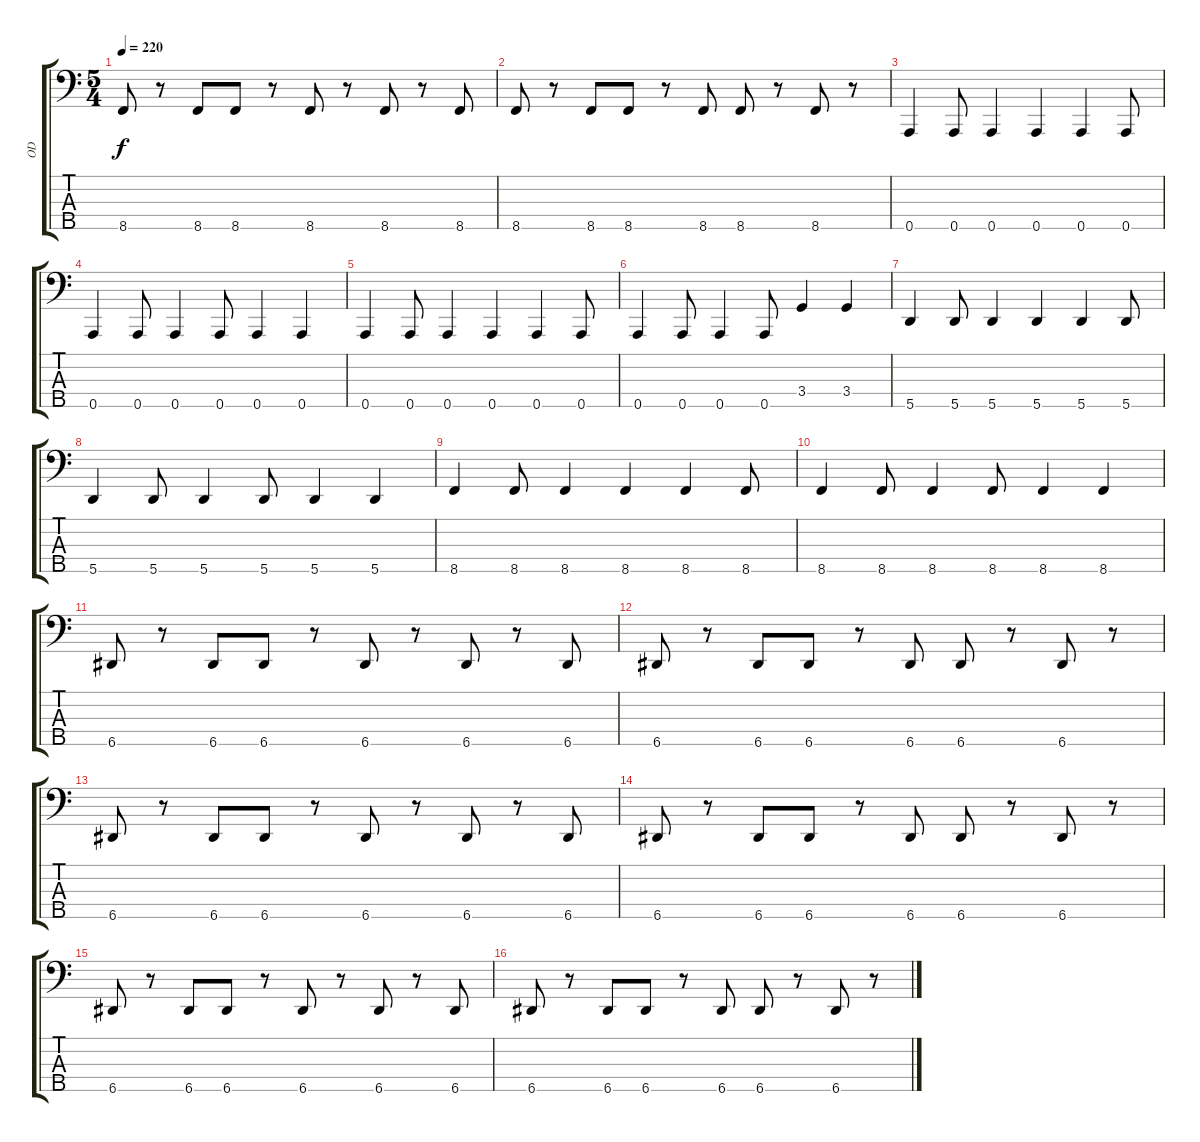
\track ("OD" "OD") {instrument overdrivenguitar bank 255}
\staff {score tabs}
\tuning (G2 D2 A1 E1 A0) {hide}
\ts (5 4)
\tempo 220
\clef f4
\ks c
8.5.8{dy f} r.8 8.5.8 8.5.8 r.8 8.5.8 r.8 8.5.8 r.8 8.5.8 |
8.5.8 r.8 8.5.8 8.5.8 r.8 8.5.8 8.5.8 r.8 8.5.8 r.8 |
0.5.4 0.5.8 0.5.4 0.5.4 0.5.4 0.5.8 |
0.5.4 0.5.8 0.5.4 0.5.8 0.5.4 0.5.4 |
0.5.4 0.5.8 0.5.4 0.5.4 0.5.4 0.5.8 |
0.5.4 0.5.8 0.5.4 0.5.8 3.4.4 3.4.4 |
5.5.4 5.5.8 5.5.4 5.5.4 5.5.4 5.5.8 |
5.5.4 5.5.8 5.5.4 5.5.8 5.5.4 5.5.4 |
8.5.4 8.5.8 8.5.4 8.5.4 8.5.4 8.5.8 |
8.5.4 8.5.8 8.5.4 8.5.8 8.5.4 8.5.4 |
6.5.8 r.8 6.5.8 6.5.8 r.8 6.5.8 r.8 6.5.8 r.8 6.5.8 |
6.5.8 r.8 6.5.8 6.5.8 r.8 6.5.8 6.5.8 r.8 6.5.8 r.8 |
6.5.8 r.8 6.5.8 6.5.8 r.8 6.5.8 r.8 6.5.8 r.8 6.5.8 |
6.5.8 r.8 6.5.8 6.5.8 r.8 6.5.8 6.5.8 r.8 6.5.8 r.8 |
6.5.8 r.8 6.5.8 6.5.8 r.8 6.5.8 r.8 6.5.8 r.8 6.5.8 |
6.5.8 r.8 6.5.8 6.5.8 r.8 6.5.8 6.5.8 r.8 6.5.8 r.8
